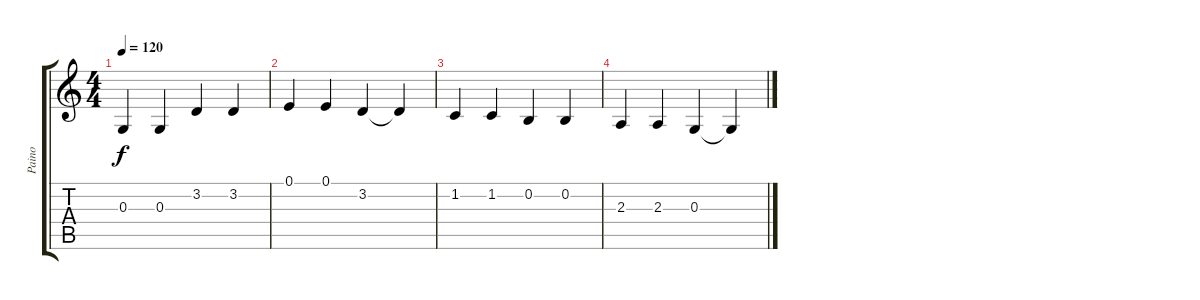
\track ("Paino" "Paino") {instrument stringensemble1}
\staff {score tabs}
\tuning (E4 B3 G3 D3 A2 E2) {hide}
\ts (4 4)
\tempo 120
\clef g2
\ks c
0.3.4{dy f} 0.3.4 3.2.4 3.2.4 |
0.1.4 0.1.4 3.2.4 3.2{t}.4 |
1.2.4 1.2.4 0.2.4 0.2.4 |
2.3.4 2.3.4 0.3.4 0.3{t}.4
